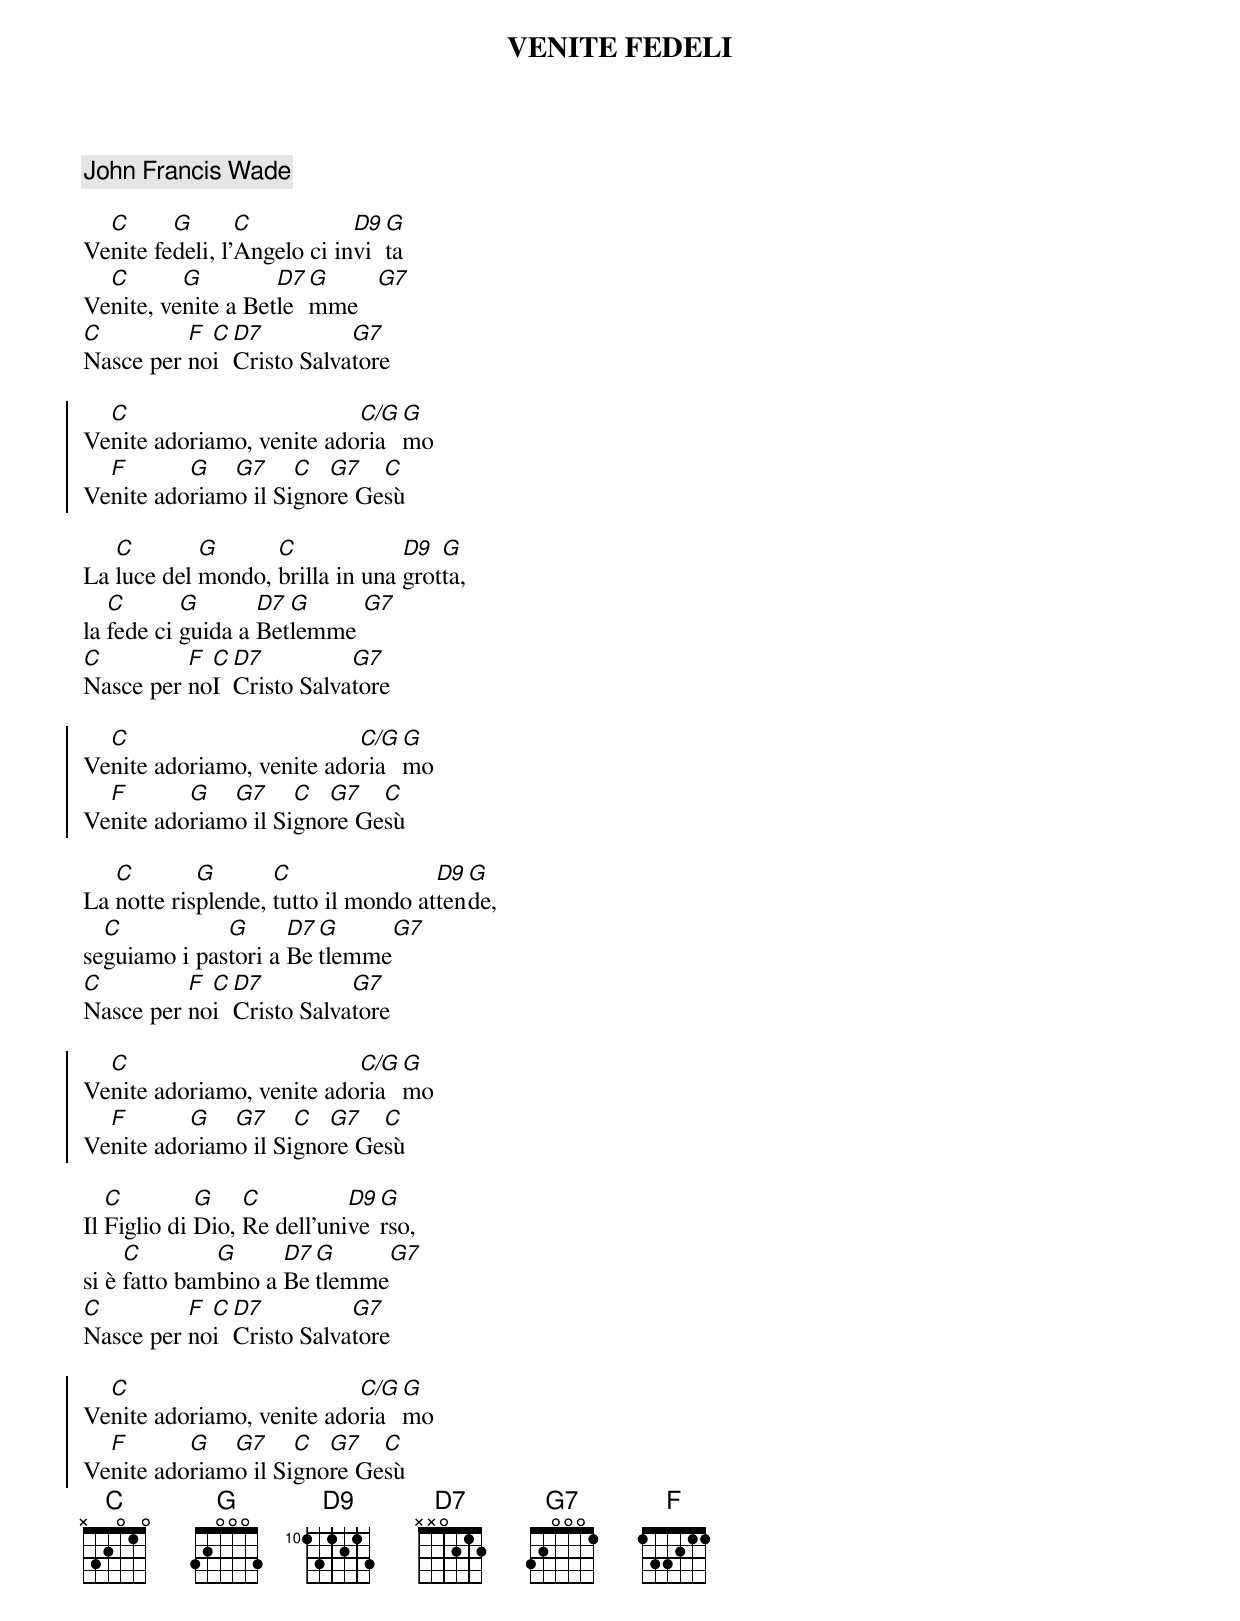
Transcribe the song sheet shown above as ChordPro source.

{title: VENITE FEDELI}
{c: John Francis Wade}

Ve[C]nite fe[G]deli, l’[C]Angelo ci in[D9]vi[G]ta
Ve[C]nite, ve[G]nite a Bet[D7]le[G]mme   [G7]
[C]Nasce per [F]no[C]i [D7]Cristo Salva[G7]tore

{start_of_chorus}
Ve[C]nite adoriamo, venite ado[C/G]ria[G]mo
Ve[F]nite ado[G]riam[G7]o il Si[C]gno[G7]re Ge[C]sù
{end_of_chorus}

La [C]luce del [G]mondo, [C]brilla in una [D9]grot[G]ta,
la [C]fede ci [G]guida a [D7]Bet[G]lemme [G7]
[C]Nasce per [F]no[C]I [D7]Cristo Salva[G7]tore

{start_of_chorus}
Ve[C]nite adoriamo, venite ado[C/G]ria[G]mo
Ve[F]nite ado[G]riam[G7]o il Si[C]gno[G7]re Ge[C]sù
{end_of_chorus}

La [C]notte ris[G]plende, [C]tutto il mondo at[D9]ten[G]de,
se[C]guiamo i pas[G]tori a [D7]Be[G]tlemme[G7]
[C]Nasce per [F]no[C]i [D7]Cristo Salva[G7]tore

{start_of_chorus}
Ve[C]nite adoriamo, venite ado[C/G]ria[G]mo
Ve[F]nite ado[G]riam[G7]o il Si[C]gno[G7]re Ge[C]sù
{end_of_chorus}

Il [C]Figlio di [G]Dio, [C]Re dell’uni[D9]ve[G]rso,
si è [C]fatto bam[G]bino a [D7]Be[G]tlemme[G7]
[C]Nasce per [F]no[C]i [D7]Cristo Salva[G7]tore

{start_of_chorus}
Ve[C]nite adoriamo, venite ado[C/G]ria[G]mo
Ve[F]nite ado[G]riam[G7]o il Si[C]gno[G7]re Ge[C]sù
{end_of_chorus}
